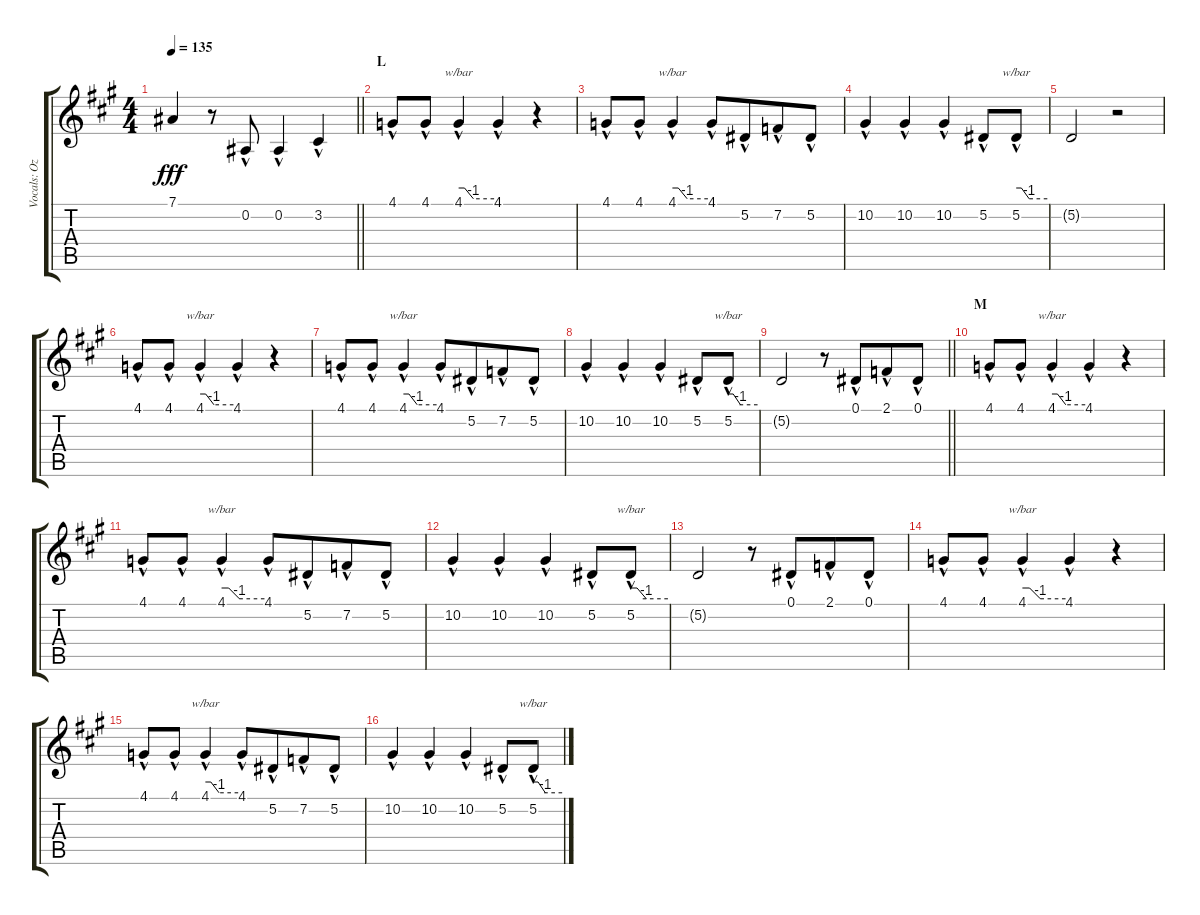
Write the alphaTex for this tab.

\track ("Vocals: Ozzy" "Vocals: Oz") {instrument lead2sawtooth}
\staff {score tabs}
\tuning (Eb4 Bb3 Gb3 Db3 Ab2 Eb2) {hide}
\ts (4 4)
\tempo 135
\clef g2
\barLineRight lightlight
\ks a
7.1{t}.4{dy fff} r.8 0.2{hac}.8 0.2{hac}.4 3.2{hac}.4 |
\section ("" "L")
4.1{hac}.8 4.1{hac}.8 4.1{hac}.4{tbe (custom default 0 0 10 0 25 -4 60 -4)} 4.1{hac}.4 r.4 |
4.1{hac}.8 4.1{hac}.8 4.1{hac}.4{tbe (custom default 0 0 10 0 25 -4 60 -4)} 4.1{hac}.8 5.2{hac}.8{beam merge} 7.2{hac}.8 5.2{hac}.8 |
10.2{hac}.4 10.2{hac}.4 10.2{hac}.4 5.2{hac}.8 5.2{hac}.8{tbe (custom default 0 0 10 0 25 -4 60 -4)} |
5.2{t}.2 r.2 |
4.1{hac}.8 4.1{hac}.8 4.1{hac}.4{tbe (custom default 0 0 10 0 25 -4 60 -4)} 4.1{hac}.4 r.4 |
4.1{hac}.8 4.1{hac}.8 4.1{hac}.4{tbe (custom default 0 0 10 0 25 -4 60 -4)} 4.1{hac}.8 5.2{hac}.8{beam merge} 7.2{hac}.8 5.2{hac}.8 |
10.2{hac}.4 10.2{hac}.4 10.2{hac}.4 5.2{hac}.8 5.2{hac}.8{tbe (custom default 0 0 10 0 25 -4 60 -4)} |
\barLineRight lightlight
5.2{t}.2 r.8 0.1{hac}.8{beam merge} 2.1{hac}.8 0.1{hac}.8 |
\section ("" "M")
4.1{hac}.8 4.1{hac}.8 4.1{hac}.4{tbe (custom default 0 0 10 0 25 -4 60 -4)} 4.1{hac}.4 r.4 |
4.1{hac}.8 4.1{hac}.8 4.1{hac}.4{tbe (custom default 0 0 10 0 25 -4 60 -4)} 4.1{hac}.8 5.2{hac}.8{beam merge} 7.2{hac}.8 5.2{hac}.8 |
10.2{hac}.4 10.2{hac}.4 10.2{hac}.4 5.2{hac}.8 5.2{hac}.8{tbe (custom default 0 0 10 0 25 -4 60 -4)} |
5.2{t}.2 r.8 0.1{hac}.8{beam merge} 2.1{hac}.8 0.1{hac}.8 |
4.1{hac}.8 4.1{hac}.8 4.1{hac}.4{tbe (custom default 0 0 10 0 25 -4 60 -4)} 4.1{hac}.4 r.4 |
4.1{hac}.8 4.1{hac}.8 4.1{hac}.4{tbe (custom default 0 0 10 0 25 -4 60 -4)} 4.1{hac}.8 5.2{hac}.8{beam merge} 7.2{hac}.8 5.2{hac}.8 |
10.2{hac}.4 10.2{hac}.4 10.2{hac}.4 5.2{hac}.8 5.2{hac}.8{tbe (custom default 0 0 10 0 25 -4 60 -4)}
